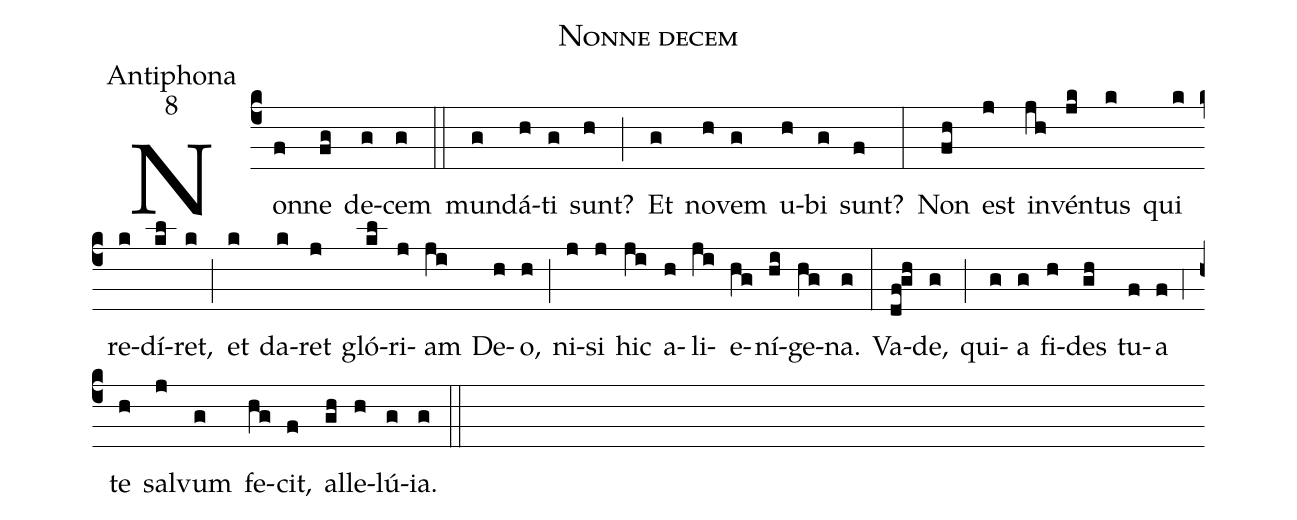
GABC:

name:Nonne decem;
office-part:Antiphona;
mode:8;
%%
(c4) Non(f)ne(fg) de(g)cem(g) (::)
mun(g)dá(h)ti(g) sunt?(h) (;) Et(g) no(h)vem(g) u(h)bi(g) sunt?(f) (:)
Non(fh) est(j) in(jh)vén(jk)tus(k) qui(k) re(k)dí(kl)ret,(k) (;) et(k) da(k)ret(j) gló(kl)ri(j)am(ji) De(h)o,(h) (;) ni(j)si(j) hic(ji) a(h)li(ji)e(hg)ní(hi)ge(hg)na.(g) (:)
Va(df!gh)de,(g) (;) qui(g)a(g) fi(h)des(gh) tu(f)a(f) (,4) te(h) sal(j)vum(g) fe(hg)cit,(f) al(gh)le(h)lú(g)ia.(g) (::)
